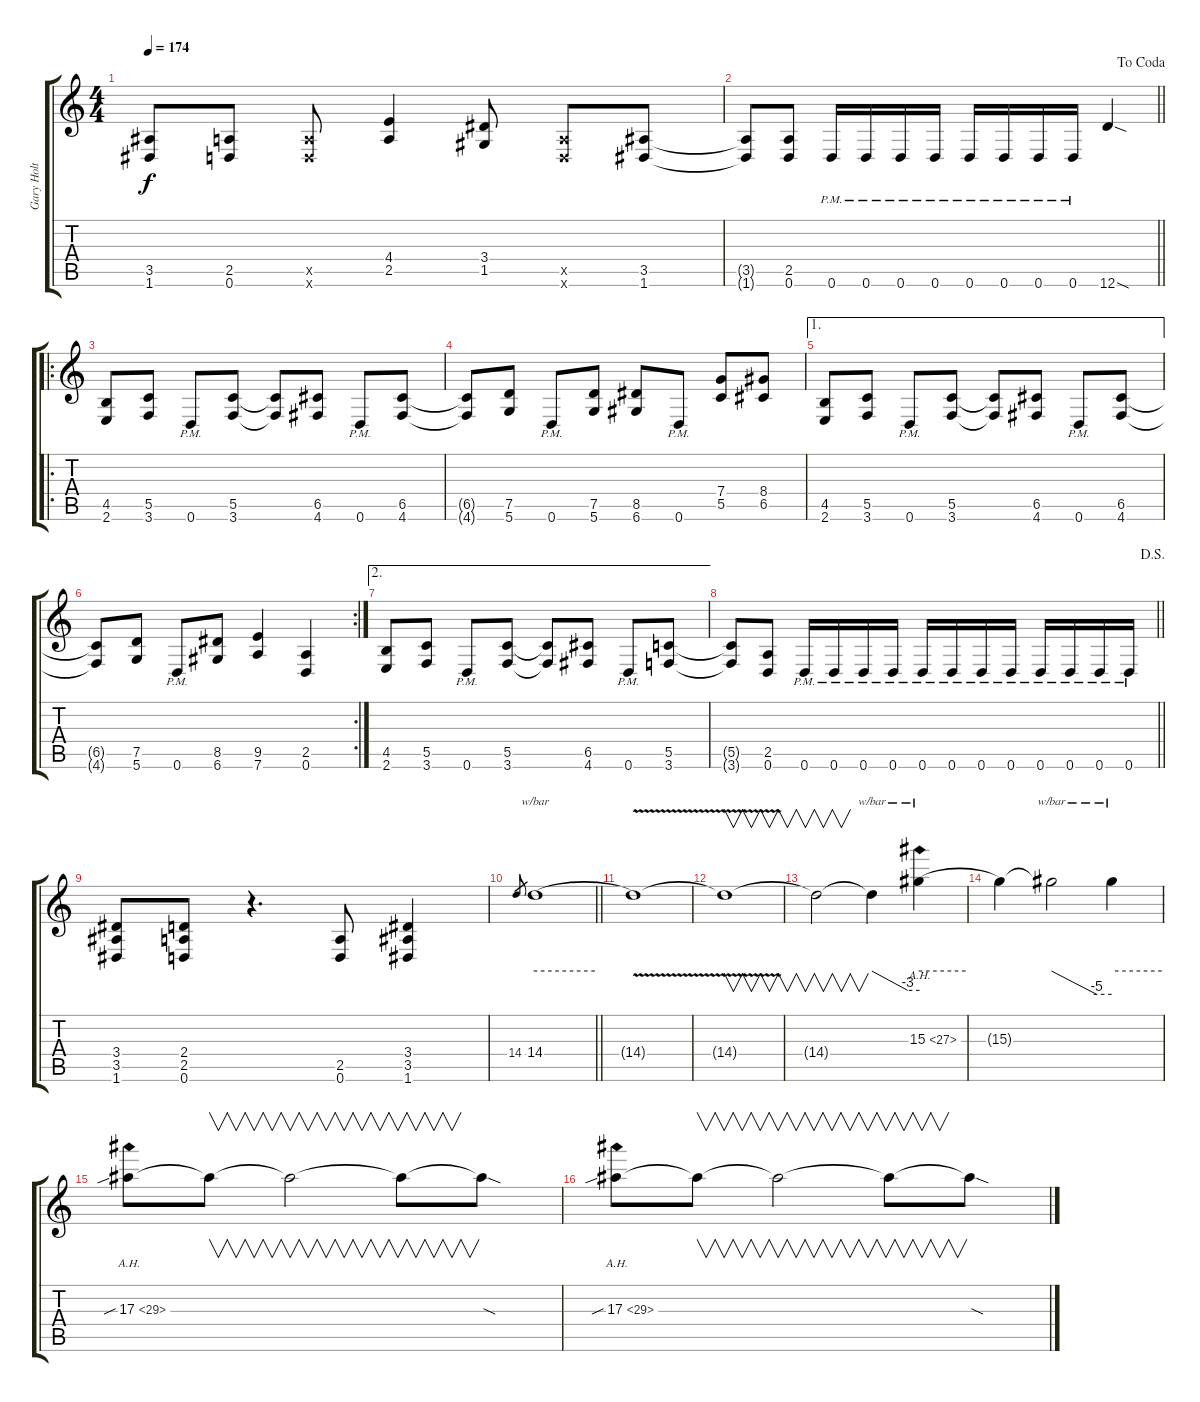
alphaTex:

\track ("Gary Holt" "Gary Holt") {instrument distortionguitar}
\staff {score tabs}
\tuning (D4 A3 F3 C3 G2 D2) {hide}
\ts (4 4)
\tempo 174
\clef g2
\ks c
(3.5 1.6).8{dy f} (2.5 0.6).8 (2.5{x} 0.6{x}).8 (4.4 2.5).4 (3.4 1.5).8 (2.5{x} 0.6{x}).8 (3.5 1.6).8 |
\jump dacoda
\barLineRight lightlight
(3.5{t} 1.6{t}).8 (2.5 0.6).8 0.6{pm}.16 0.6{pm}.16 0.6{pm}.16 0.6{pm}.16 0.6{pm}.16 0.6{pm}.16 0.6{pm}.16 0.6{pm}.16 12.6{sod}.4 |
\ro
(4.5 2.6).8 (5.5 3.6).8 0.6{pm}.8 (5.5 3.6).8 (5.5{t} 3.6{t}).8 (6.5 4.6).8 0.6{pm}.8 (6.5 4.6).8 |
(6.5{t} 4.6{t}).8 (7.5 5.6).8 0.6{pm}.8 (7.5 5.6).8 (8.5 6.6).8 0.6{pm}.8 (7.4 5.5).8 (8.4 6.5).8 |
\ae 1
(4.5 2.6).8 (5.5 3.6).8 0.6{pm}.8 (5.5 3.6).8 (5.5{t} 3.6{t}).8 (6.5 4.6).8 0.6{pm}.8 (6.5 4.6).8 |
\rc 2
(6.5{t} 4.6{t}).8 (7.5 5.6).8 0.6{pm}.8 (8.5 6.6).8 (9.5 7.6).4 (2.5 0.6).4 |
\ae 2
(4.5 2.6).8 (5.5 3.6).8 0.6{pm}.8 (5.5 3.6).8 (5.5{t} 3.6{t}).8 (6.5 4.6).8 0.6{pm}.8 (5.5 3.6).8 |
\jump dalsegno
\barLineRight lightlight
(5.5{t} 3.6{t}).8 (2.5 0.6).8 0.6{pm}.16 0.6{pm}.16 0.6{pm}.16 0.6{pm}.16 0.6{pm}.16 0.6{pm}.16 0.6{pm}.16 0.6{pm}.16 0.6{pm}.16 0.6{pm}.16 0.6{pm}.16 0.6{pm}.16 |
(3.4 3.5 1.6).8 (2.4 2.5 0.6).8 r.4{d} (2.5 0.6).8 (3.4 3.5 1.6).4 |
\barLineRight lightlight
14.4.8{gr} 14.4.1{tbe (hold default 0 0 60 0)} |
14.4{v t}.1 |
14.4{t}.1{v} |
14.4{t}.2{v} 14.4{t}.4{tbe (custom default 0 0 45 -12 60 -12)} 15.3{ah 12}.4{tbe (hold default 0 0 60 0)} |
15.3{t}.4 15.3{t}.2{tbe (custom default 0 0 45 -20 60 -20)} 15.3{t}.4{tbe (hold default 0 0 60 0)} |
17.3{ah 12 sib}.8 17.3{t}.8{v} 17.3{t}.2{v} 17.3{t}.8{v} 17.3{sod t}.8 |
17.3{ah 12 sib}.8 17.3{t}.8{v} 17.3{t}.2{v} 17.3{t}.8{v} 17.3{sod t}.8
